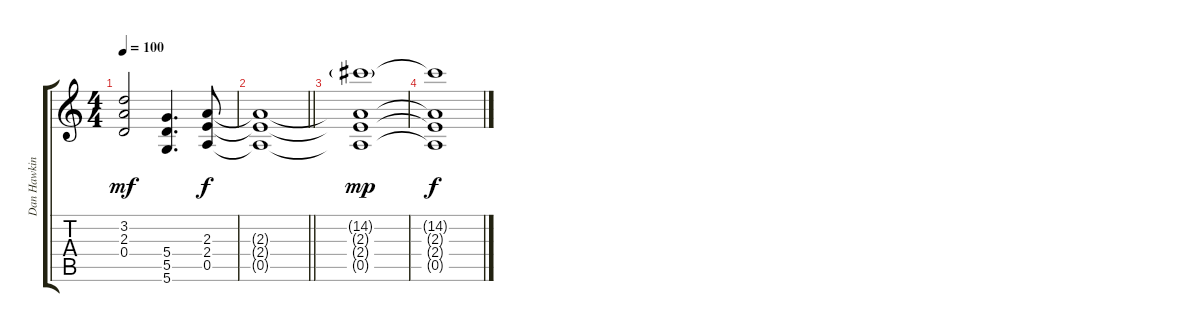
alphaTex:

\track ("Dan Hawkins: Lead Guitar" "Dan Hawkin") {instrument overdrivenguitar}
\staff {score tabs}
\tuning (E4 B3 G3 D3 A2 D2) {hide}
\ts (4 4)
\tempo 100
\clef g2
\ks c
(3.2 2.3 0.4).2{dy mf} (5.4 5.5 5.6).4{d} (2.3 2.4 0.5).8{dy f} |
\barLineRight lightlight
(2.3{t} 2.4{t} 0.5{t}).1 |
(14.2{g} 2.3{t} 2.4{t} 0.5{t}).1{dy mp} |
(14.2{t} 2.3{t} 2.4{t} 0.5{t}).1{dy f}
